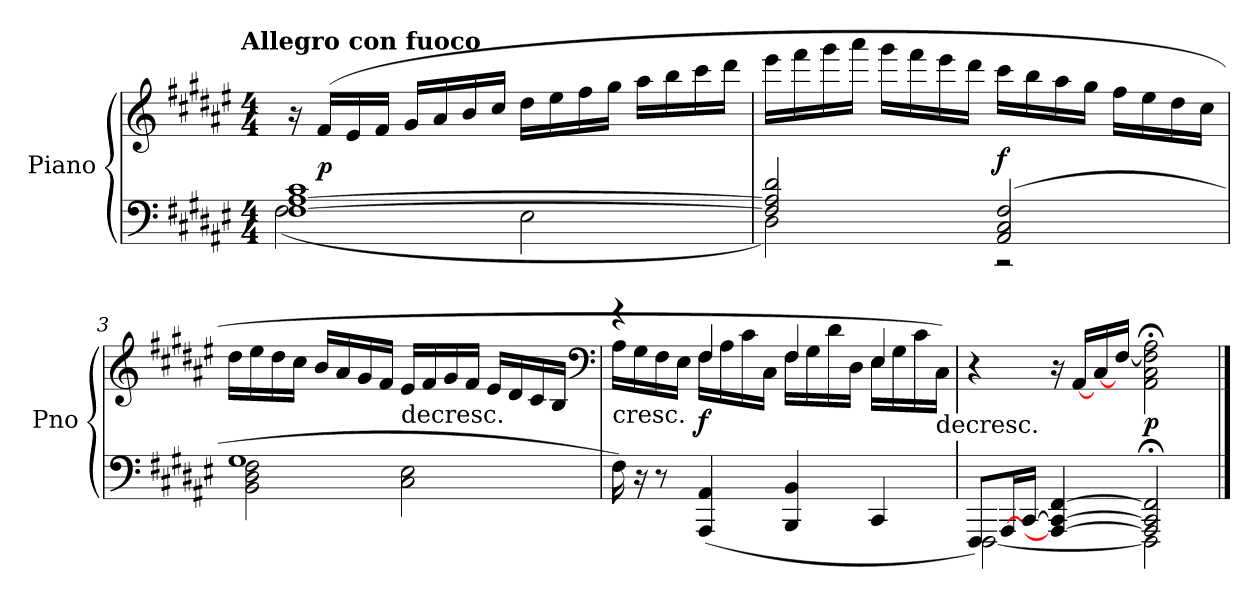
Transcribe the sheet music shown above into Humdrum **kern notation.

**kern	**kern	**dynam
*part1	*part1	*part1
*staff2	*staff1	*staff1/2
*I"Piano	*	*
*I'Pno	*	*
*clefF4	*clefG2	*
*k[f#c#g#d#a#e#]	*k[f#c#g#d#a#e#]	*
*F#:	*F#:	*
!!LO:TX:omd:t=Allegro con fuoco
*M4/4	*M4/4	*
*MM144	*MM144	*
=1	=1	=1
*^	*	*
[1F# [1A# 1c#	(2F#\	16r	.
.	.	(16f#/LL	p
.	.	16e#/	.
.	.	16f#/JJ	.
.	.	16g#/LL	.
.	.	16a#/	.
.	.	16b/	.
.	.	16cc#/JJ	.
.	2E#\	16dd#\LL	.
.	.	16ee#\	.
.	.	16ff#\	.
.	.	16gg#\JJ	.
.	.	16aa#\LL	.
.	.	16bb\	.
.	.	16ccc#\	.
.	.	16ddd#\JJ	.
=2	=2	=2	=2
2F#]/ 2A#]/ 2d#/	2D#\)	16eee#\LL	.
.	.	16fff#\	.
.	.	16ggg#\	.
.	.	16aaa#\JJ	.
.	.	16ggg#\LL	.
.	.	16fff#\	.
.	.	16eee#\	.
.	.	16ddd#\JJ	.
(2AA#/ 2C#/ 2F#/	2r	16ccc#\LL	f
.	.	16bb\	.
.	.	16aa#\	.
.	.	16gg#\JJ	.
.	.	16ff#\LL	.
.	.	16ee#\	.
.	.	16dd#\	.
.	.	16cc#\JJ	.
=3	=3	=3	=3
1G#	2BB\ 2D#\ 2F#\	16dd#\LL	.
.	.	16ee#\	.
.	.	16dd#\	.
.	.	16cc#\JJ	.
.	.	16b/LL	.
.	.	16a#/	.
.	.	16g#/	.
.	.	16f#/JJ	.
!	!	!LO:TX:c:t=decresc.	!
.	2C#\ 2E#\	16e#/LL	.
.	.	16f#/	.
.	.	16g#/	.
.	.	16f#/JJ	.
.	.	16e#/LL	.
.	.	16d#/	.
.	.	16c#/	.
.	.	16B/JJ	.
*v	*v	*	*
*	*clefF4	*
=4	=4	=4
*	*^	*
!	!LO:TX:c:t=cresc.	!	!
16F#\)	4r	16A#\LL	.
16r	.	16G#\	.
8r	.	16F#\	.
.	.	16E#\JJ	.
(4AAA#/ 4AA#/	4F#/	16F#\LL	f
.	.	16A#\	.
.	.	16c#\	.
.	.	16C#\JJ	.
4BBB/ 4BB/	4F#/	16F#\LL	.
.	.	16G#\	.
.	.	16d#\	.
.	.	16D#\JJ	.
4CC#/	4E#/	16E#\LL	.
.	.	16G#\	.
.	.	16c#\	.
!	!	!LO:TX:c:t=decresc.	!
.	.	16C#\JJ)	.
*	*v	*v	*
=5	=5	=5
*^	*	*
8FFF#/L)	[2FFF#\	4r	.
[16AAA#/L	.	.	.
[16CC#/JJ	.	.	.
4AAA#_/ 4CC#_/ [4FF#/	.	16r	.
.	.	[16AA#/LL	.
.	.	[16C#/	.
.	.	[16F#/JJ	.
2AAA#];</ 2CC#];</ 2FF#];</	2FFF#\]	2AA#;<\ 2C#;<\ 2F#];<\ 2A#;<\	p
*v	*v	*	*
==	==	==
*-	*-	*-
